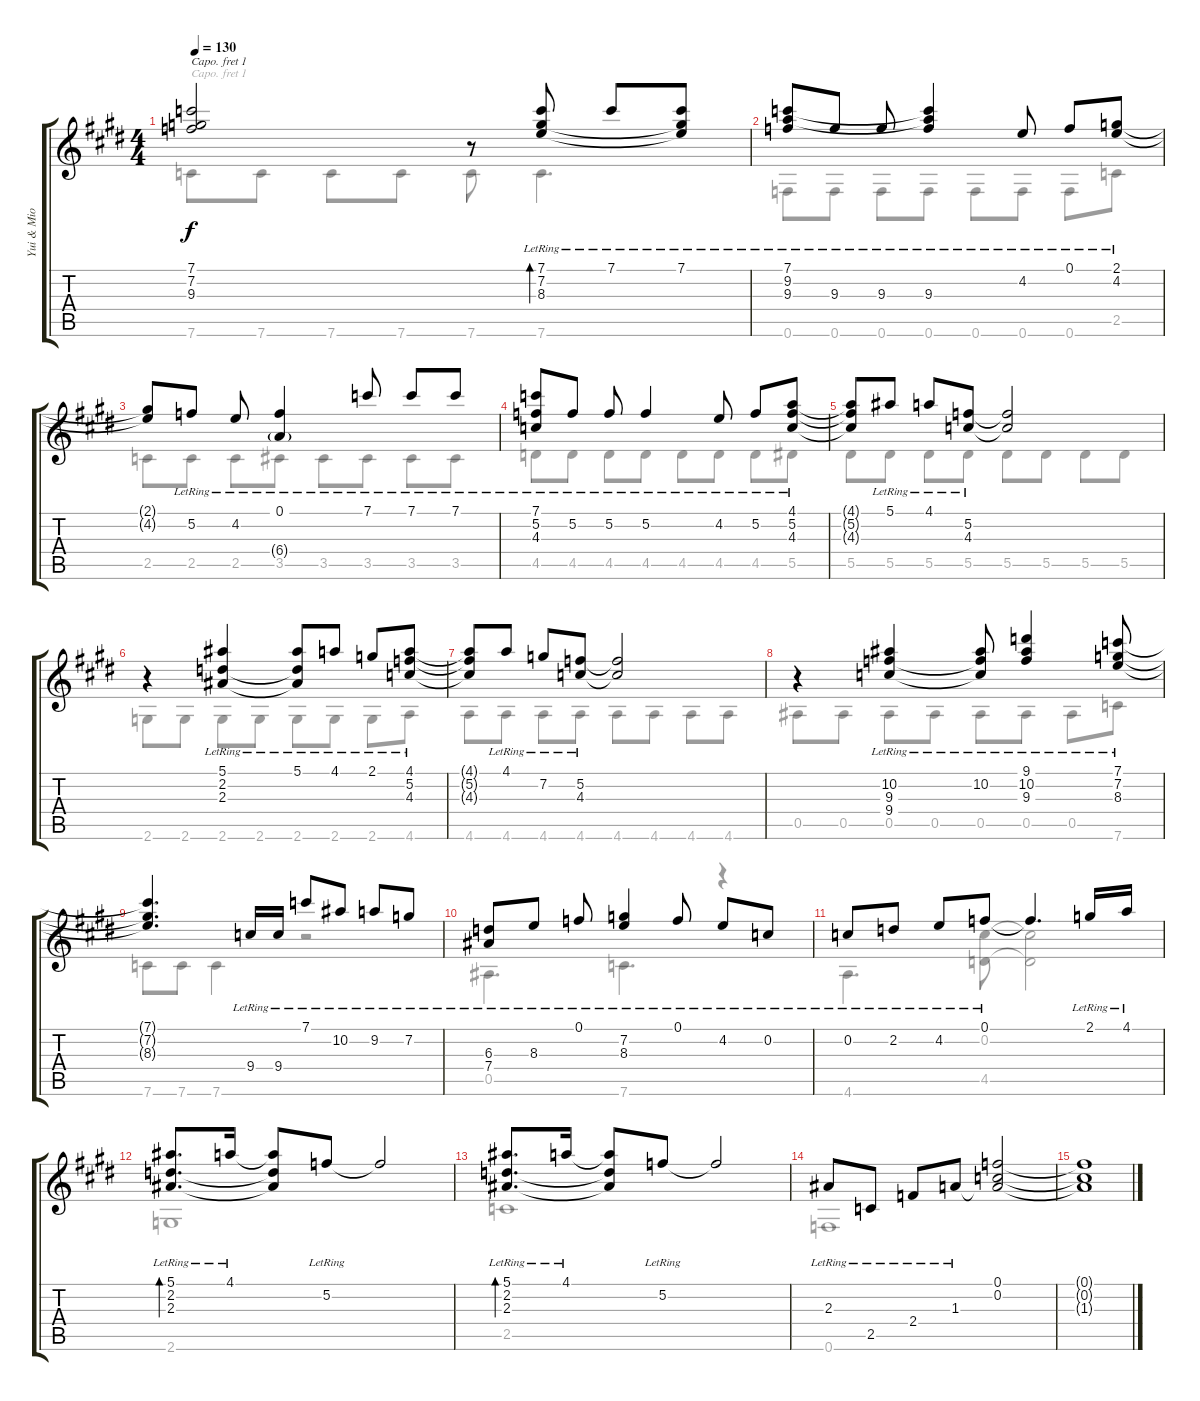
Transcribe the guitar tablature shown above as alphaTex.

\track ("Yui & Mio" "Yui & Mio") {instrument acousticguitarnylon}
\staff {score tabs}
\capo 1
\tuning (E4 B3 G3 D3 A2 E2) {hide}
\voice
\ts (4 4)
\tempo 130
\clef g2
\ks e
(7.1{t} 7.2{t} 9.3{t}).2{dy f} r.8 (7.1{lr} 7.2{lr} 8.3{lr}).8{bd 60} 7.1{lr}.8 (7.1{lr} 7.2{t} 8.3{t}).8 |
(7.1{lr} 9.2{lr} 9.3{lr}).8 9.3{lr}.8 9.3{lr}.8 (7.1{t} 9.2{t} 9.3{lr}).4 4.2{lr}.8 0.1{lr}.8 (2.1{lr} 4.2{lr}).8 |
(2.1{t} 4.2{t}).8 5.2{lr}.8 4.2{lr}.8 (0.1{lr} 6.4{g lr}).4 7.1{lr}.8 7.1{lr}.8 7.1{lr}.8 |
(7.1{lr} 5.2{lr} 4.3{lr}).8 5.2{lr}.8 5.2{lr}.8 5.2{lr}.4 4.2{lr}.8 5.2{lr}.8 (4.1{lr} 5.2{lr} 4.3{lr}).8 |
(4.1{t} 5.2{t} 4.3{t}).8 5.1{lr}.8 4.1{lr}.8 (5.2{lr} 4.3{lr}).8 (5.2{t} 4.3{t}).2 |
r.4 (5.1{lr} 2.2{lr} 2.3{lr}).4 (5.1{lr} 2.2{t} 2.3{t}).8 4.1{lr}.8 2.1{lr}.8 (4.1{lr} 5.2{lr} 4.3{lr}).8 |
(4.1{t} 5.2{t} 4.3{t}).8 4.1{lr}.8 7.2{lr}.8 (5.2{lr} 4.3{lr}).8 (5.2{t} 4.3{t}).2 |
r.4 (10.2{lr} 9.3{lr} 9.4{lr}).4 (10.2{lr} 9.3{t} 9.4{t}).8 (9.1{lr} 10.2{lr} 9.3{lr}).4 (7.1{lr} 7.2{lr} 8.3{lr}).8 |
(7.1{t} 7.2{t} 8.3{t}).4{d} 9.4{lr}.16 9.4{lr}.16 7.1{lr}.8 10.2{lr}.8 9.2{lr}.8 7.2{lr}.8 |
(6.3{lr} 7.4{lr}).8 8.3{lr}.8 0.1{lr}.8 (7.2{lr} 8.3{lr}).4 0.1{lr}.8 4.2{lr}.8 0.2{lr}.8 |
0.2{lr}.8 2.2{lr}.8 4.2{lr}.8 0.1{lr}.8 0.1{t}.4{d} 2.1{lr}.16 4.1{lr}.16 |
(5.1{lr} 2.2{lr} 2.3{lr}).8{d bd 60} 4.1{lr}.16 (4.1{t} 2.2{t} 2.3{t}).8 5.2{lr}.8 5.2{t}.2 |
(5.1{lr} 2.2{lr} 2.3{lr}).8{d bd 60} 4.1{lr}.16 (4.1{t} 2.2{t} 2.3{t}).8 5.2{lr}.8 5.2{t}.2 |
2.3{lr}.8 2.5{lr}.8 2.4{lr}.8 1.3{lr}.8 (0.1 0.2 1.3{t}).2 |
(0.1{t} 0.2{t} 1.3{t}).1
\voice
\clef g2
\ottava regular
\simile none
\ks e
7.6.8{dy f} 7.6.8 7.6.8 7.6.8 7.6.8 7.6.4{d} |
0.6.8 0.6.8 0.6.8 0.6.8 0.6.8 0.6.8 0.6.8 2.5.8 |
2.5.8 2.5.8 2.5.8 3.5.8 3.5.8 3.5.8 3.5.8 3.5.8 |
4.5.8 4.5.8 4.5.8 4.5.8 4.5.8 4.5.8 4.5.8 5.5.8 |
5.5.8 5.5.8 5.5.8 5.5.8 5.5.8 5.5.8 5.5.8 5.5.8 |
2.6.8 2.6.8 2.6.8 2.6.8 2.6.8 2.6.8 2.6.8 4.6.8 |
4.6.8 4.6.8 4.6.8 4.6.8 4.6.8 4.6.8 4.6.8 4.6.8 |
0.5.8 0.5.8 0.5.8 0.5.8 0.5.8 0.5.8 0.5.8 7.6.8 |
7.6.8 7.6.8 7.6.4 r.2 |
0.5.4{d} 7.6.4{d} r.4 |
4.6.4{d} (0.2 4.5).8 (0.2{t} 4.5{t}).2 |
2.6.1 |
2.5.1 |
0.6.1 |
